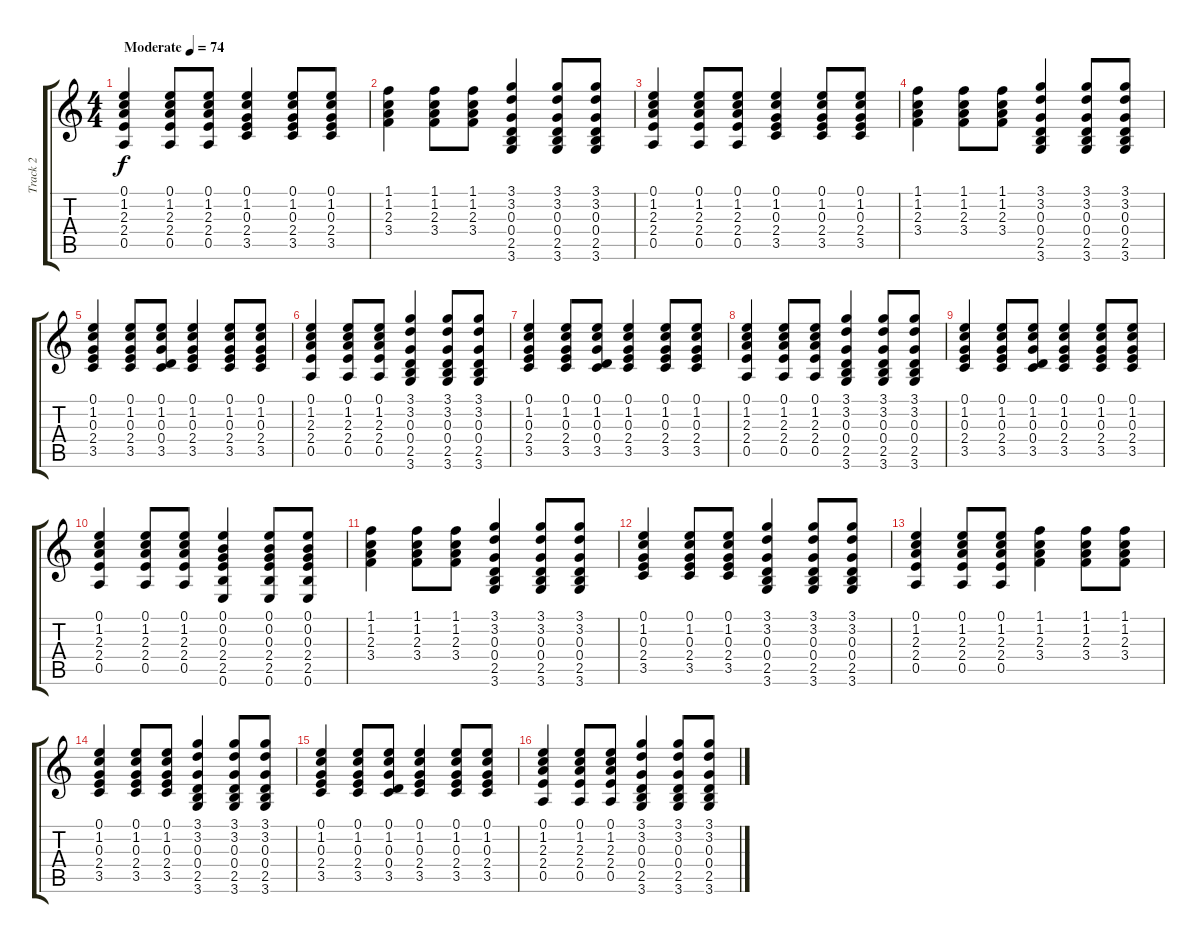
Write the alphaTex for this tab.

\track ("Track 2" "Track 2") {instrument overdrivenguitar}
\staff {score tabs}
\tuning (E4 B3 G3 D3 A2 E2) {hide}
\ts (4 4)
\tempo (74 "Moderate")
\clef g2
\ks c
(0.1 1.2 2.3 2.4 0.5).4{dy f instrument overdrivenguitar} (0.1 1.2 2.3 2.4 0.5).8 (0.1 1.2 2.3 2.4 0.5).8 (0.1 1.2 0.3 2.4 3.5).4 (0.1 1.2 0.3 2.4 3.5).8 (0.1 1.2 0.3 2.4 3.5).8 |
(1.1 1.2 2.3 3.4).4 (1.1 1.2 2.3 3.4).8 (1.1 1.2 2.3 3.4).8 (3.1 3.2 0.3 0.4 2.5 3.6).4 (3.1 3.2 0.3 0.4 2.5 3.6).8 (3.1 3.2 0.3 0.4 2.5 3.6).8 |
(0.1 1.2 2.3 2.4 0.5).4 (0.1 1.2 2.3 2.4 0.5).8 (0.1 1.2 2.3 2.4 0.5).8 (0.1 1.2 0.3 2.4 3.5).4 (0.1 1.2 0.3 2.4 3.5).8 (0.1 1.2 0.3 2.4 3.5).8 |
(1.1 1.2 2.3 3.4).4 (1.1 1.2 2.3 3.4).8 (1.1 1.2 2.3 3.4).8 (3.1 3.2 0.3 0.4 2.5 3.6).4 (3.1 3.2 0.3 0.4 2.5 3.6).8 (3.1 3.2 0.3 0.4 2.5 3.6).8 |
(0.1 1.2 0.3 2.4 3.5).4 (0.1 1.2 0.3 2.4 3.5).8 (0.1 1.2 0.3 0.4 3.5).8 (0.1 1.2 0.3 2.4 3.5).4 (0.1 1.2 0.3 2.4 3.5).8 (0.1 1.2 0.3 2.4 3.5).8 |
(0.1 1.2 2.3 2.4 0.5).4 (0.1 1.2 2.3 2.4 0.5).8 (0.1 1.2 2.3 2.4 0.5).8 (3.1 3.2 0.3 0.4 2.5 3.6).4 (3.1 3.2 0.3 0.4 2.5 3.6).8 (3.1 3.2 0.3 0.4 2.5 3.6).8 |
(0.1 1.2 0.3 2.4 3.5).4 (0.1 1.2 0.3 2.4 3.5).8 (0.1 1.2 0.3 0.4 3.5).8 (0.1 1.2 0.3 2.4 3.5).4 (0.1 1.2 0.3 2.4 3.5).8 (0.1 1.2 0.3 2.4 3.5).8 |
(0.1 1.2 2.3 2.4 0.5).4 (0.1 1.2 2.3 2.4 0.5).8 (0.1 1.2 2.3 2.4 0.5).8 (3.1 3.2 0.3 0.4 2.5 3.6).4 (3.1 3.2 0.3 0.4 2.5 3.6).8 (3.1 3.2 0.3 0.4 2.5 3.6).8 |
(0.1 1.2 0.3 2.4 3.5).4 (0.1 1.2 0.3 2.4 3.5).8 (0.1 1.2 0.3 0.4 3.5).8 (0.1 1.2 0.3 2.4 3.5).4 (0.1 1.2 0.3 2.4 3.5).8 (0.1 1.2 0.3 2.4 3.5).8 |
(0.1 1.2 2.3 2.4 0.5).4 (0.1 1.2 2.3 2.4 0.5).8 (0.1 1.2 2.3 2.4 0.5).8 (0.1 0.2 0.3 2.4 2.5 0.6).4 (0.1 0.2 0.3 2.4 2.5 0.6).8 (0.1 0.2 0.3 2.4 2.5 0.6).8 |
(1.1 1.2 2.3 3.4).4 (1.1 1.2 2.3 3.4).8 (1.1 1.2 2.3 3.4).8 (3.1 3.2 0.3 0.4 2.5 3.6).4 (3.1 3.2 0.3 0.4 2.5 3.6).8 (3.1 3.2 0.3 0.4 2.5 3.6).8 |
(0.1 1.2 0.3 2.4 3.5).4 (0.1 1.2 0.3 2.4 3.5).8 (0.1 1.2 0.3 2.4 3.5).8 (3.1 3.2 0.3 0.4 2.5 3.6).4 (3.1 3.2 0.3 0.4 2.5 3.6).8 (3.1 3.2 0.3 0.4 2.5 3.6).8 |
(0.1 1.2 2.3 2.4 0.5).4 (0.1 1.2 2.3 2.4 0.5).8 (0.1 1.2 2.3 2.4 0.5).8 (1.1 1.2 2.3 3.4).4 (1.1 1.2 2.3 3.4).8 (1.1 1.2 2.3 3.4).8 |
(0.1 1.2 0.3 2.4 3.5).4 (0.1 1.2 0.3 2.4 3.5).8 (0.1 1.2 0.3 2.4 3.5).8 (3.1 3.2 0.3 0.4 2.5 3.6).4 (3.1 3.2 0.3 0.4 2.5 3.6).8 (3.1 3.2 0.3 0.4 2.5 3.6).8 |
(0.1 1.2 0.3 2.4 3.5).4 (0.1 1.2 0.3 2.4 3.5).8 (0.1 1.2 0.3 0.4 3.5).8 (0.1 1.2 0.3 2.4 3.5).4 (0.1 1.2 0.3 2.4 3.5).8 (0.1 1.2 0.3 2.4 3.5).8 |
(0.1 1.2 2.3 2.4 0.5).4 (0.1 1.2 2.3 2.4 0.5).8 (0.1 1.2 2.3 2.4 0.5).8 (3.1 3.2 0.3 0.4 2.5 3.6).4 (3.1 3.2 0.3 0.4 2.5 3.6).8 (3.1 3.2 0.3 0.4 2.5 3.6).8
